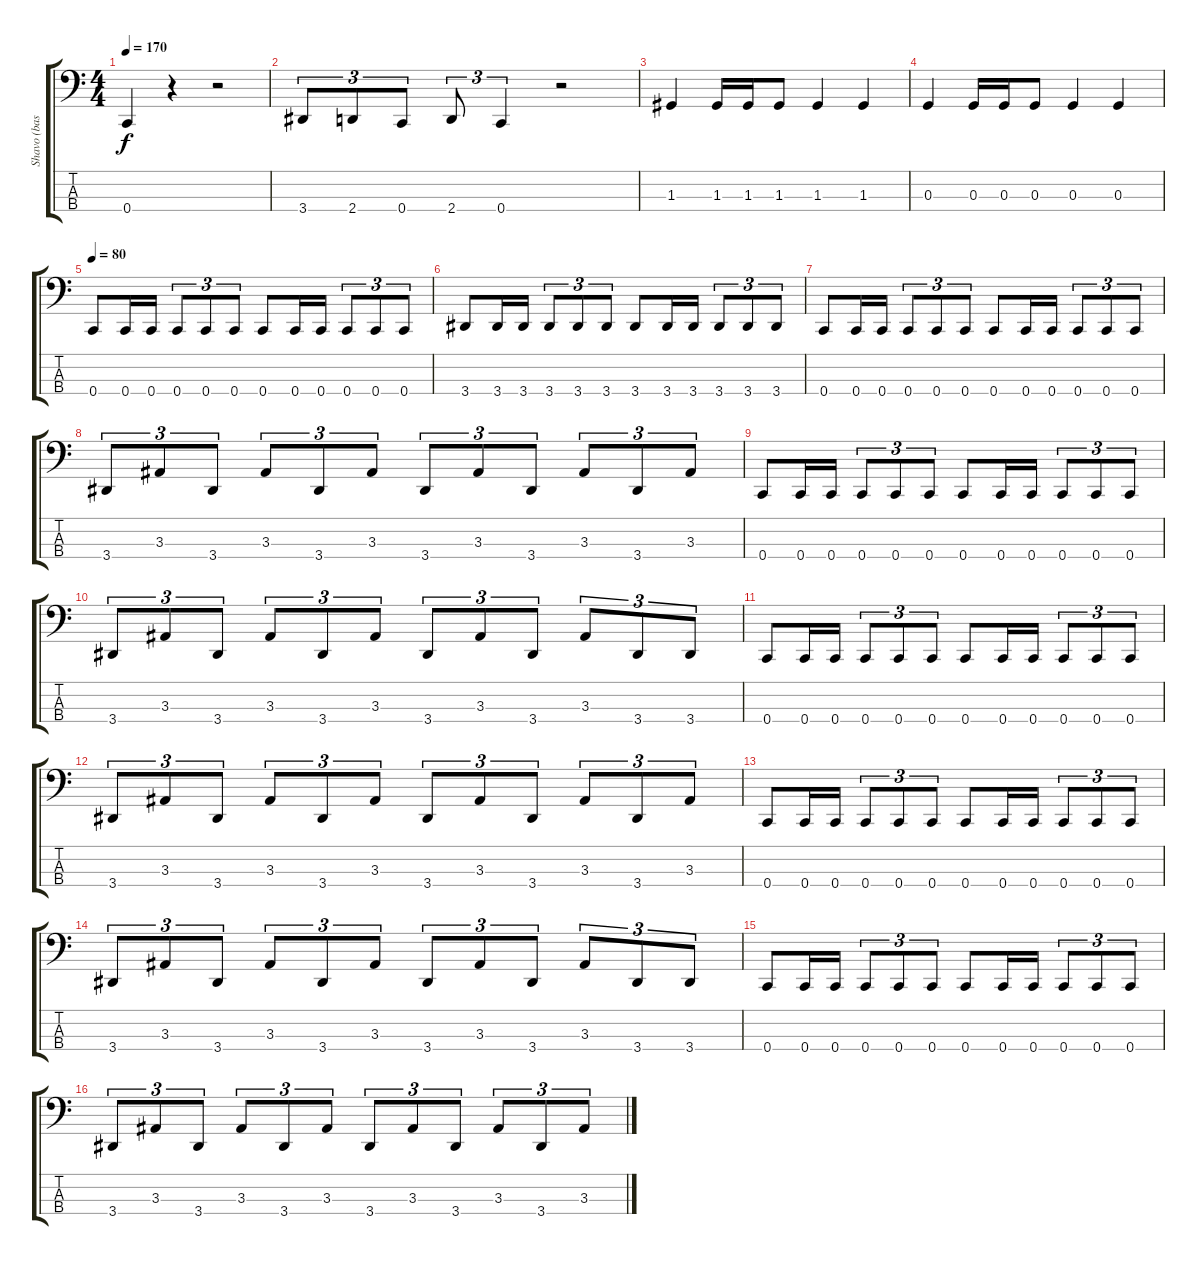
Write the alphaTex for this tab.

\track ("Shavo (bass)" "Shavo (bas") {instrument electricbassfinger}
\staff {score tabs}
\tuning (F2 C2 G1 C1) {hide}
\ts (4 4)
\tempo 170
\clef f4
\ks c
0.4.4{dy f} r.4 r.2 |
3.4.8{tu (3 2)} 2.4.8{tu (3 2)} 0.4.8{tu (3 2)} 2.4.8{tu (3 2)} 0.4.4{tu (3 2)} r.2 |
1.3.4 1.3.16 1.3.16 1.3.8 1.3.4 1.3.4 |
0.3.4 0.3.16 0.3.16 0.3.8 0.3.4 0.3.4 |
\tempo 80
0.4.8 0.4.16 0.4.16 0.4.8{tu (3 2)} 0.4.8{tu (3 2)} 0.4.8{tu (3 2)} 0.4.8 0.4.16 0.4.16 0.4.8{tu (3 2)} 0.4.8{tu (3 2)} 0.4.8{tu (3 2)} |
3.4.8 3.4.16 3.4.16 3.4.8{tu (3 2)} 3.4.8{tu (3 2)} 3.4.8{tu (3 2)} 3.4.8 3.4.16 3.4.16 3.4.8{tu (3 2)} 3.4.8{tu (3 2)} 3.4.8{tu (3 2)} |
0.4.8 0.4.16 0.4.16 0.4.8{tu (3 2)} 0.4.8{tu (3 2)} 0.4.8{tu (3 2)} 0.4.8 0.4.16 0.4.16 0.4.8{tu (3 2)} 0.4.8{tu (3 2)} 0.4.8{tu (3 2)} |
3.4.8{tu (3 2)} 3.3.8{tu (3 2)} 3.4.8{tu (3 2)} 3.3.8{tu (3 2)} 3.4.8{tu (3 2)} 3.3.8{tu (3 2)} 3.4.8{tu (3 2)} 3.3.8{tu (3 2)} 3.4.8{tu (3 2)} 3.3.8{tu (3 2)} 3.4.8{tu (3 2)} 3.3.8{tu (3 2)} |
0.4.8 0.4.16 0.4.16 0.4.8{tu (3 2)} 0.4.8{tu (3 2)} 0.4.8{tu (3 2)} 0.4.8 0.4.16 0.4.16 0.4.8{tu (3 2)} 0.4.8{tu (3 2)} 0.4.8{tu (3 2)} |
3.4.8{tu (3 2)} 3.3.8{tu (3 2)} 3.4.8{tu (3 2)} 3.3.8{tu (3 2)} 3.4.8{tu (3 2)} 3.3.8{tu (3 2)} 3.4.8{tu (3 2)} 3.3.8{tu (3 2)} 3.4.8{tu (3 2)} 3.3.8{tu (3 2)} 3.4.8{tu (3 2)} 3.4.8{tu (3 2)} |
0.4.8 0.4.16 0.4.16 0.4.8{tu (3 2)} 0.4.8{tu (3 2)} 0.4.8{tu (3 2)} 0.4.8 0.4.16 0.4.16 0.4.8{tu (3 2)} 0.4.8{tu (3 2)} 0.4.8{tu (3 2)} |
3.4.8{tu (3 2)} 3.3.8{tu (3 2)} 3.4.8{tu (3 2)} 3.3.8{tu (3 2)} 3.4.8{tu (3 2)} 3.3.8{tu (3 2)} 3.4.8{tu (3 2)} 3.3.8{tu (3 2)} 3.4.8{tu (3 2)} 3.3.8{tu (3 2)} 3.4.8{tu (3 2)} 3.3.8{tu (3 2)} |
0.4.8 0.4.16 0.4.16 0.4.8{tu (3 2)} 0.4.8{tu (3 2)} 0.4.8{tu (3 2)} 0.4.8 0.4.16 0.4.16 0.4.8{tu (3 2)} 0.4.8{tu (3 2)} 0.4.8{tu (3 2)} |
3.4.8{tu (3 2)} 3.3.8{tu (3 2)} 3.4.8{tu (3 2)} 3.3.8{tu (3 2)} 3.4.8{tu (3 2)} 3.3.8{tu (3 2)} 3.4.8{tu (3 2)} 3.3.8{tu (3 2)} 3.4.8{tu (3 2)} 3.3.8{tu (3 2)} 3.4.8{tu (3 2)} 3.4.8{tu (3 2)} |
0.4.8 0.4.16 0.4.16 0.4.8{tu (3 2)} 0.4.8{tu (3 2)} 0.4.8{tu (3 2)} 0.4.8 0.4.16 0.4.16 0.4.8{tu (3 2)} 0.4.8{tu (3 2)} 0.4.8{tu (3 2)} |
3.4.8{tu (3 2)} 3.3.8{tu (3 2)} 3.4.8{tu (3 2)} 3.3.8{tu (3 2)} 3.4.8{tu (3 2)} 3.3.8{tu (3 2)} 3.4.8{tu (3 2)} 3.3.8{tu (3 2)} 3.4.8{tu (3 2)} 3.3.8{tu (3 2)} 3.4.8{tu (3 2)} 3.3.8{tu (3 2)}
